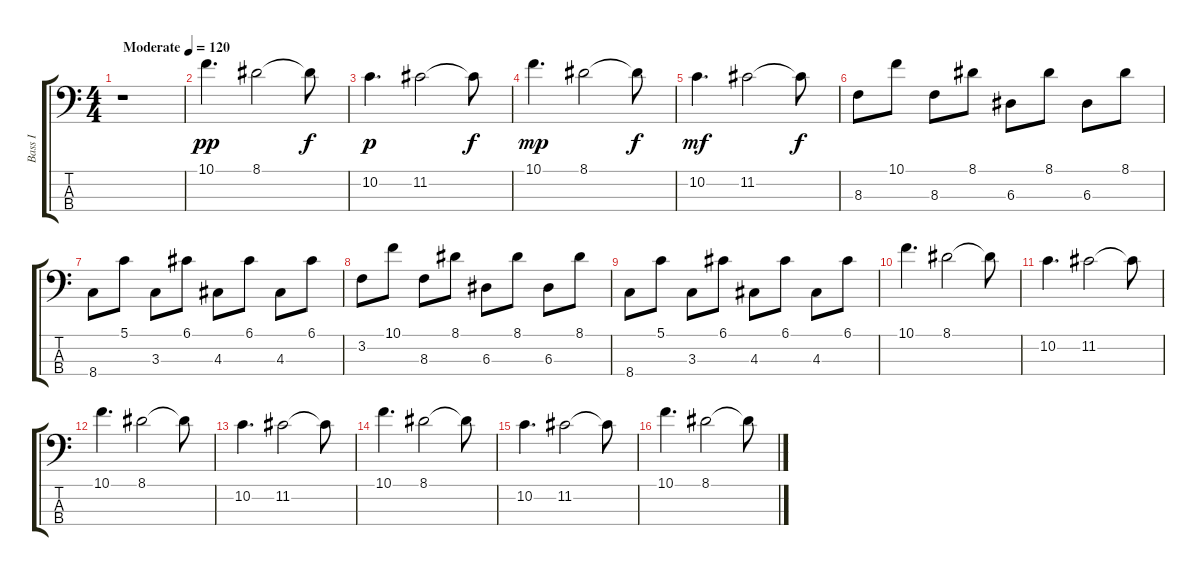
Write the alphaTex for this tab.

\track ("Bass I" "Bass I") {instrument acousticbass}
\staff {score tabs}
\tuning (G2 D2 A1 E1) {hide}
\ts (4 4)
\tempo (120 "Moderate")
\clef f4
\ks c
r.1{dy pp instrument acousticbass} |
10.1.4{d} 8.1.2 8.1{t}.8{dy f} |
10.2.4{d dy p} 11.2.2 11.2{t}.8{dy f} |
10.1.4{d dy mp} 8.1.2 8.1{t}.8{dy f} |
10.2.4{d dy mf} 11.2.2 11.2{t}.8{dy f} |
8.3.8 10.1.8 8.3.8 8.1.8 6.3.8 8.1.8 6.3.8 8.1.8 |
8.4.8 5.1.8 3.3.8 6.1.8 4.3.8 6.1.8 4.3.8 6.1.8 |
3.2.8 10.1.8 8.3.8 8.1.8 6.3.8 8.1.8 6.3.8 8.1.8 |
8.4.8 5.1.8 3.3.8 6.1.8 4.3.8 6.1.8 4.3.8 6.1.8 |
10.1.4{d} 8.1.2 8.1{t}.8 |
10.2.4{d} 11.2.2 11.2{t}.8 |
10.1.4{d} 8.1.2 8.1{t}.8 |
10.2.4{d} 11.2.2 11.2{t}.8 |
10.1.4{d} 8.1.2 8.1{t}.8 |
10.2.4{d} 11.2.2 11.2{t}.8 |
10.1.4{d} 8.1.2 8.1{t}.8
